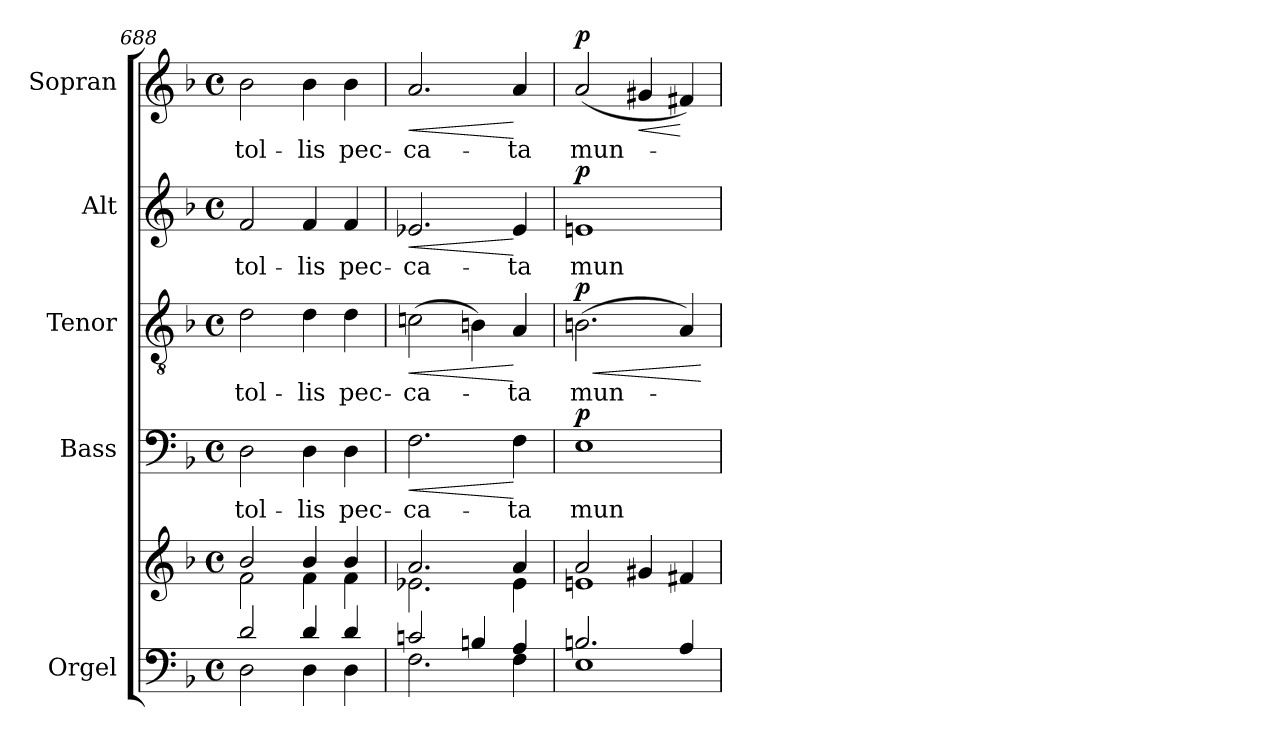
**kern	**kern	**kern	**text	**dynam	**kern	**text	**dynam	**kern	**text	**dynam	**kern	**text	**dynam
*part5	*part5	*part4	*part4	*part4	*part3	*part3	*part3	*part2	*part2	*part2	*part1	*part1	*part1
*staff6	*staff5	*staff4	*staff4	*staff4	*staff3	*staff3	*staff3	*staff2	*staff2	*staff2	*staff1	*staff1	*staff1
*I"Orgel	*	*I"Bass	*	*	*I"Tenor	*	*	*I"Alt	*	*	*I"Sopran	*	*
*I'Org.	*	*I'B.	*	*	*I'T.	*	*	*I'A.	*	*	*I'S.	*	*
*clefF4	*clefG2	*clefF4	*	*	*clefGv2	*	*	*clefG2	*	*	*clefG2	*	*
*k[b-]	*k[b-]	*k[b-]	*	*	*k[b-]	*	*	*k[b-]	*	*	*k[b-]	*	*
*F:	*F:	*F:	*	*	*F:	*	*	*F:	*	*	*F:	*	*
*M4/4	*M4/4	*M4/4	*	*	*M4/4	*	*	*M4/4	*	*	*M4/4	*	*
*met(c)	*met(c)	*met(c)	*	*	*met(c)	*	*	*met(c)	*	*	*met(c)	*	*
=688	=688	=688	=688	=688	=688	=688	=688	=688	=688	=688	=688	=688	=688
*^	*^	*	*	*	*	*	*	*	*	*	*	*	*
!	!	!	!	!	!LO:LY:b	!	!	!LO:LY:b	!	!	!LO:LY:b	!	!	!LO:LY:b	!
2d/	2D\	2b-/	2f\	2D\	tol-	.	2d\	tol-	.	2f/	tol-	.	2b-\	tol-	.
!	!	!	!	!	!LO:LY:b	!	!	!LO:LY:b	!	!	!LO:LY:b	!	!	!LO:LY:b	!
4d/	4D\	4b-/	4f\	4D\	-lis	.	4d\	-lis	.	4f/	-lis	.	4b-\	-lis	.
!	!	!	!	!	!LO:LY:b	!	!	!LO:LY:b	!	!	!LO:LY:b	!	!	!LO:LY:b	!
4d/	4D\	4b-/	4f\	4D\	pec-	.	4d\	pec-	.	4f/	pec-	.	4b-\	pec-	.
=689	=689	=689	=689	=689	=689	=689	=689	=689	=689	=689	=689	=689	=689	=689	=689
!	!	!	!	!	!LO:LY:b	!LO:HP:b	!	!LO:LY:b	!LO:HP:b	!	!LO:LY:b	!LO:HP:b	!	!LO:LY:b	!LO:HP:b
2cn/	2.F\	2.a/	2.e-X\	2.F\	-ca-	<	(>2cn\	-ca-	<	2.e-X/	-ca-	<	2.a/	-ca-	<
4Bn/	.	.	.	.	.	.	4Bn\)	.	.	.	.	.	.	.	.
!	!	!	!	!	!LO:LY:b	!	!	!LO:LY:b	!	!	!LO:LY:b	!	!	!LO:LY:b	!
4A/	4F\	4a/	4e-\	4F\	-ta	[	4A/	-ta	[	4e-/	-ta	[	4a/	-ta	[
=690	=690	=690	=690	=690	=690	=690	=690	=690	=690	=690	=690	=690	=690	=690	=690
!	!	!	!	!	!LO:LY:b	!LO:DY:a	!	!LO:LY:b	!LO:HP:b	!	!LO:LY:b	!	!	!LO:LY:b	!
!	!	!	!	!	!	!	!	!	!LO:DY:n=1:a	!	!	!LO:DY:a	!	!	!LO:DY:a
2.Bn/	1E	2a/	1en	1E	mun-	p	(>2.Bn\	mun-	< p	1en	mun-	p	(<2a/	mun-	p
!	!	!	!	!	!	!	!	!	!	!	!	!	!	!	!LO:HP:b
.	.	4g#X/	.	.	.	.	.	.	.	.	.	.	4g#X/	.	<
4A/	.	4f#X/	.	.	.	.	4A/)	.	.	.	.	.	4f#X/)	.	[
*v	*v	*	*	*	*	*	*	*	*	*	*	*	*	*	*
*	*v	*v	*	*	*	*	*	*	*	*	*	*	*	*
.	.	.	.	.	.	.	[	.	.	.	.	.	.
=	=	=	=	=	=	=	=	=	=	=	=	=	=
*-	*-	*-	*-	*-	*-	*-	*-	*-	*-	*-	*-	*-	*-
